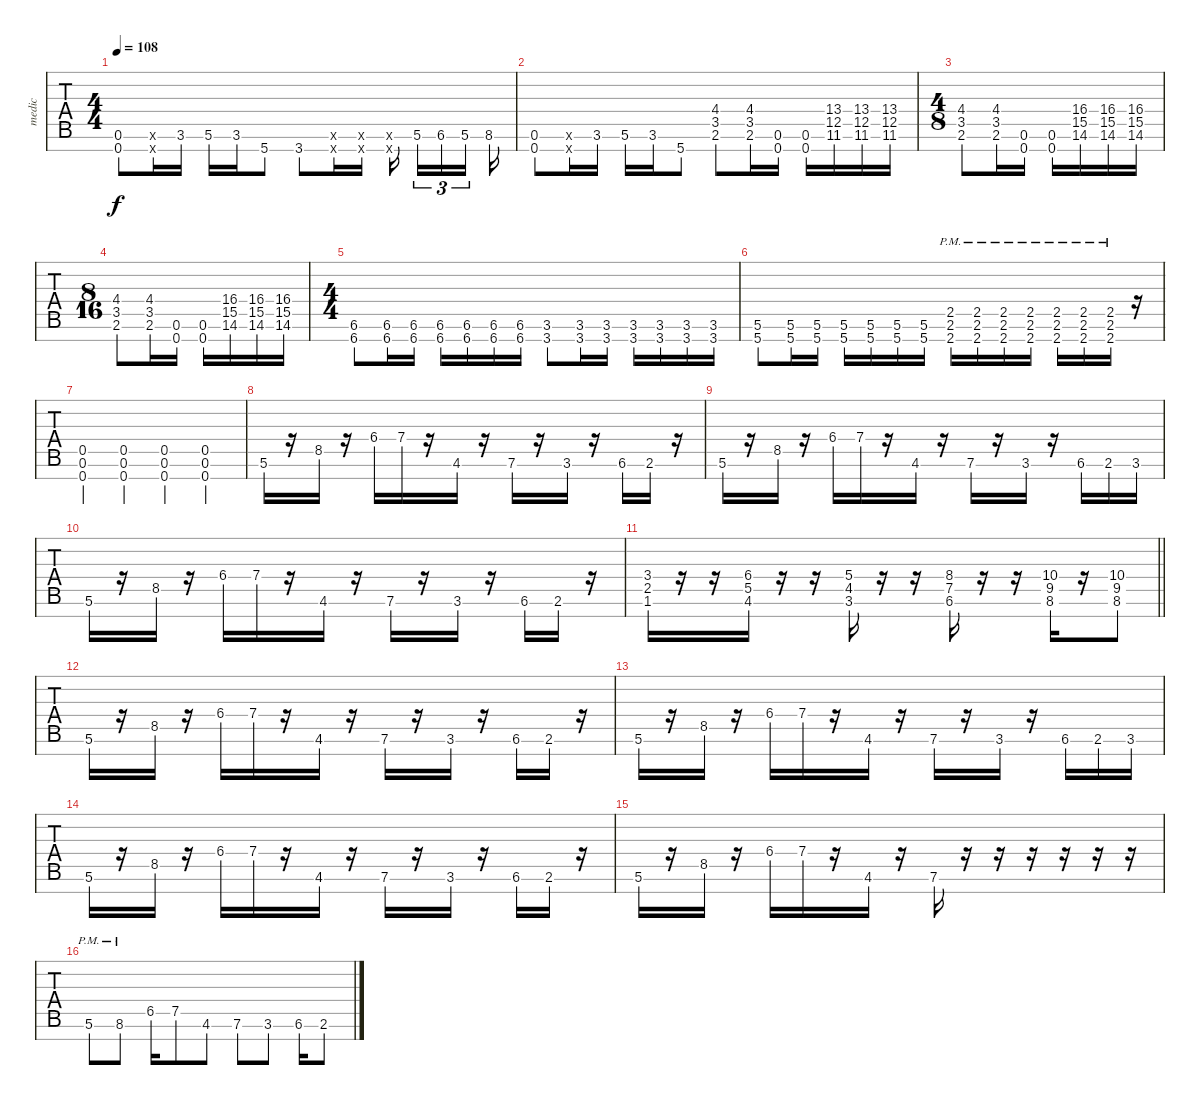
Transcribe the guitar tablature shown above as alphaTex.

\track ("medic" "medic") {instrument overdrivenguitar}
\staff {tabs}
\tuning (E4 A3 Gb3 D3 A2 E2 A1) {hide}
\ts (4 4)
\tempo 108
\clef f4
\ks c
(0.6 0.7).8{dy f} (0.6{x} 0.7{x}).16 3.6.16 5.6.16 3.6.16 5.7.8 3.7.8 (0.6{x} 3.7{x}).16 (0.6{x} 3.7{x}).16 (0.6{x} 3.7{x}).16{beam splitsecondary} 5.6.16{tu (3 2)} 6.6.16{tu (3 2)} 5.6.16{tu (3 2) beam splitsecondary} 8.6.16 |
(0.6 0.7).8 (0.6{x} 0.7{x}).16 3.6.16 5.6.16 3.6.16 5.7.8 (4.4 3.5 2.6).8 (4.4 3.5 2.6).16 (0.6 0.7).16 (0.6 0.7).16 (13.4 12.5 11.6).16 (13.4 12.5 11.6).16 (13.4 12.5 11.6).16 |
\ts (4 8)
(4.4 3.5 2.6).8 (4.4 3.5 2.6).16 (0.6 0.7).16 (0.6 0.7).16 (16.4 15.5 14.6).16 (16.4 15.5 14.6).16 (16.4 15.5 14.6).16 |
\ts (8 16)
(4.4 3.5 2.6).8 (4.4 3.5 2.6).16 (0.6 0.7).16 (0.6 0.7).16 (16.4 15.5 14.6).16 (16.4 15.5 14.6).16 (16.4 15.5 14.6).16 |
\ts (4 4)
(6.6 6.7).8 (6.6 6.7).16 (6.6 6.7).16 (6.6 6.7).16 (6.6 6.7).16 (6.6 6.7).16 (6.6 6.7).16 (3.6 3.7).8 (3.6 3.7).16 (3.6 3.7).16 (3.6 3.7).16 (3.6 3.7).16 (3.6 3.7).16 (3.6 3.7).16 |
(5.6 5.7).8 (5.6 5.7).16 (5.6 5.7).16 (5.6 5.7).16 (5.6 5.7).16 (5.6 5.7).16 (5.6 5.7).16 (2.5{pm} 2.6{pm} 2.7{pm}).16 (2.5{pm} 2.6{pm} 2.7{pm}).16 (2.5{pm} 2.6{pm} 2.7{pm}).16 (2.5{pm} 2.6{pm} 2.7{pm}).16 (2.5{pm} 2.6{pm} 2.7{pm}).16 (2.5{pm} 2.6{pm} 2.7{pm}).16 (2.5{pm} 2.6{pm} 2.7{pm}).16 r.16 |
(0.5 0.6 0.7).4 (0.5 0.6 0.7).4 (0.5 0.6 0.7).4 (0.5 0.6 0.7).4 |
5.6.16{instrument acousticguitarsteel} r.16 8.5.16 r.16 6.4.16 7.4.16 r.16 4.6.16 r.16 7.6.16 r.16 3.6.16 r.16 6.6.16 2.6.16 r.16 |
5.6.16 r.16 8.5.16 r.16 6.4.16 7.4.16 r.16 4.6.16 r.16 7.6.16 r.16 3.6.16 r.16 6.6.16 2.6.16 3.6.16 |
5.6.16 r.16 8.5.16 r.16 6.4.16 7.4.16 r.16 4.6.16 r.16 7.6.16 r.16 3.6.16 r.16 6.6.16 2.6.16 r.16 |
\barLineRight lightlight
(3.4 2.5 1.6).16{instrument overdrivenguitar} r.16 r.16 (6.4 5.5 4.6).16 r.16 r.16 (5.4 4.5 3.6).16 r.16 r.16 (8.4 7.5 6.6).16 r.16 r.16 (10.4 9.5 8.6).16 r.16 (10.4 9.5 8.6).8 |
5.6.16{instrument acousticguitarsteel} r.16 8.5.16 r.16 6.4.16 7.4.16 r.16 4.6.16 r.16 7.6.16 r.16 3.6.16 r.16 6.6.16 2.6.16 r.16 |
5.6.16 r.16 8.5.16 r.16 6.4.16 7.4.16 r.16 4.6.16 r.16 7.6.16 r.16 3.6.16 r.16 6.6.16 2.6.16 3.6.16 |
5.6.16 r.16 8.5.16 r.16 6.4.16 7.4.16 r.16 4.6.16 r.16 7.6.16 r.16 3.6.16 r.16 6.6.16 2.6.16 r.16 |
5.6.16 r.16 8.5.16 r.16 6.4.16 7.4.16 r.16 4.6.16 r.16 7.6.16 r.16 r.16 r.16 r.16 r.16 r.16 |
5.6{pm}.8{instrument overdrivenguitar} 8.6{pm}.8 6.5.16 7.5.8 4.6.8 7.6.8 3.6.8 6.6.16 2.6.8
